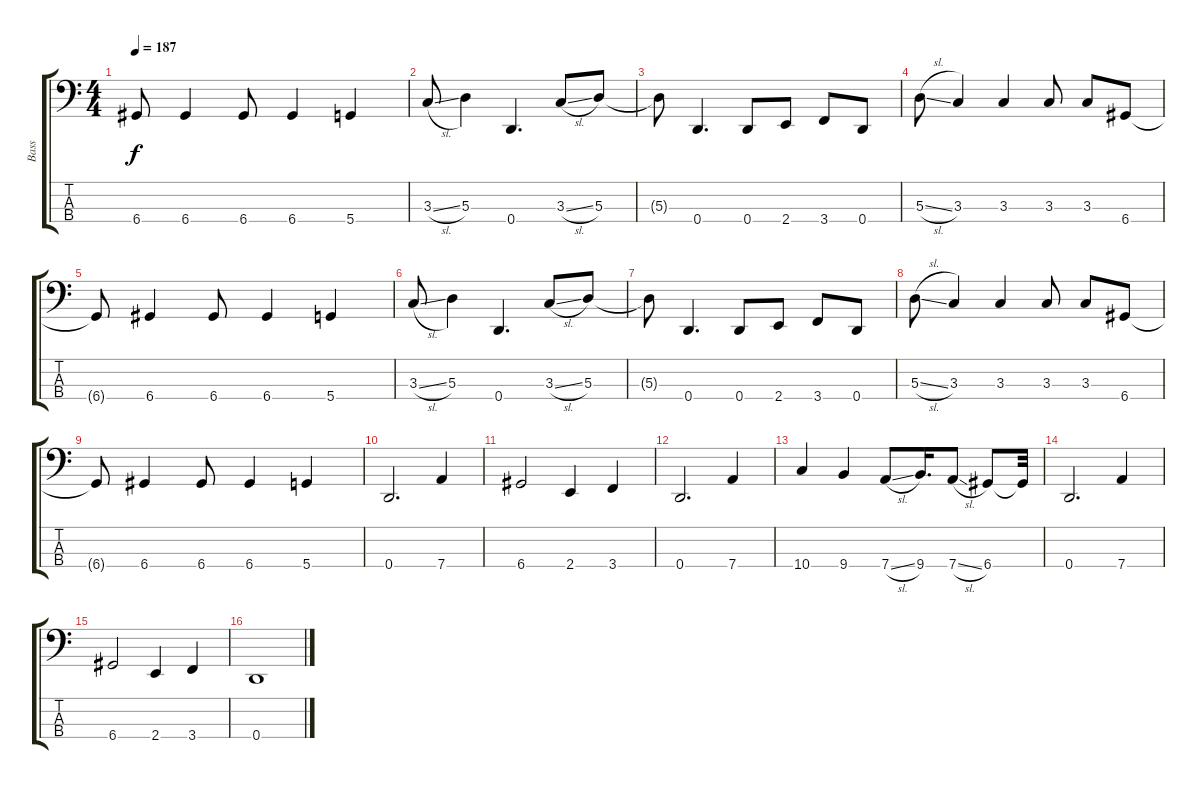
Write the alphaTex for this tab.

\track ("Bass" "Bass") {instrument electricbassfinger}
\staff {score tabs}
\tuning (G2 D2 A1 D1) {hide}
\ts (4 4)
\tempo 187
\clef f4
\ks c
6.4{t}.8{dy f} 6.4.4 6.4.8 6.4.4 5.4.4 |
3.3{sl}.8 5.3.4 0.4.4{d} 3.3{sl}.8 5.3.8 |
5.3{t}.8 0.4.4{d} 0.4.8 2.4.8 3.4.8 0.4.8 |
5.3{sl}.8 3.3.4 3.3.4 3.3.8 3.3.8 6.4.8 |
6.4{t}.8 6.4.4 6.4.8 6.4.4 5.4.4 |
3.3{sl}.8 5.3.4 0.4.4{d} 3.3{sl}.8 5.3.8 |
5.3{t}.8 0.4.4{d} 0.4.8 2.4.8 3.4.8 0.4.8 |
5.3{sl}.8 3.3.4 3.3.4 3.3.8 3.3.8 6.4.8 |
6.4{t}.8 6.4.4 6.4.8 6.4.4 5.4.4 |
0.4.2{d} 7.4.4 |
6.4.2 2.4.4 3.4.4 |
0.4.2{d} 7.4.4 |
10.4.4 9.4.4 7.4{sl}.8 9.4.16{d} 7.4{sl}.8 6.4.8 6.4{t}.32 |
0.4.2{d} 7.4.4 |
6.4.2 2.4.4 3.4.4 |
0.4.1
